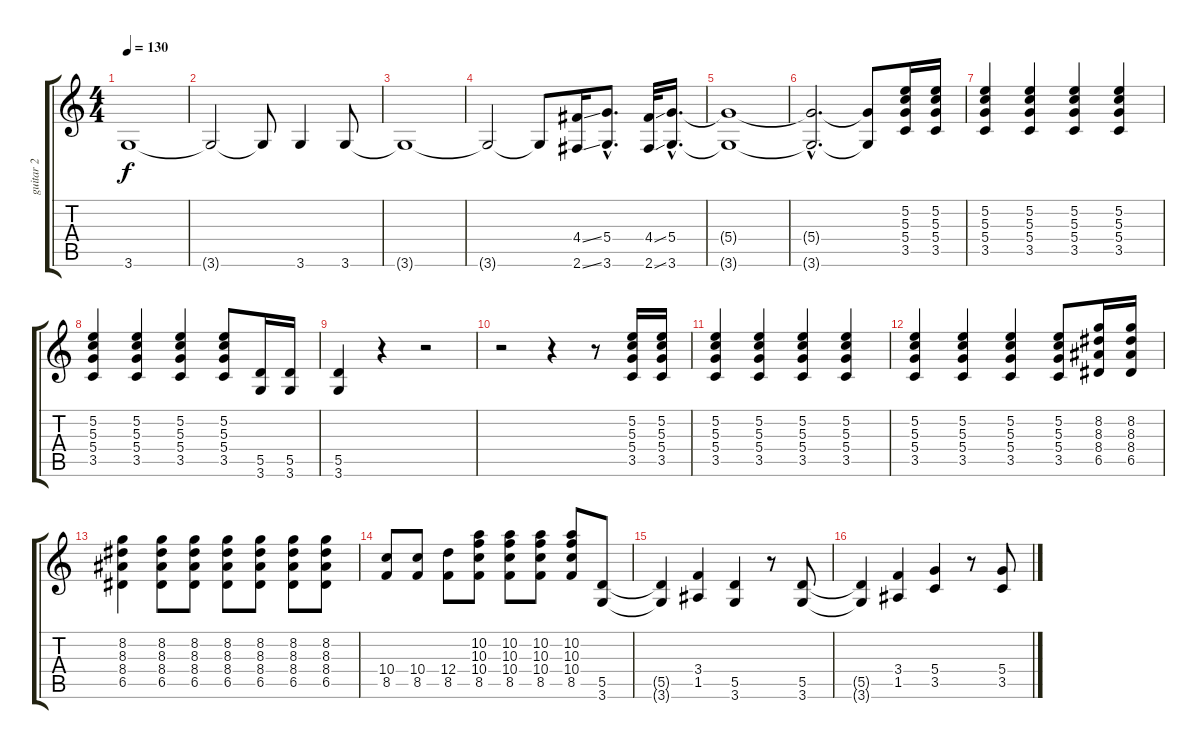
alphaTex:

\track ("guitar 2" "guitar 2") {instrument overdrivenguitar}
\staff {score tabs}
\tuning (E4 B3 G3 D3 A2 E2) {hide}
\ts (4 4)
\tempo 130
\clef g2
\ks c
3.6{t}.1{dy f} |
3.6{t}.2 3.6{t}.8 3.6.4 3.6.8 |
3.6{t}.1 |
3.6{t}.2 3.6{t}.8 (4.4{ss} 2.6{ss}).16 (5.4{hac} 3.6{hac}).8{d} (4.4{ss} 2.6{ss}).32 (5.4{hac} 3.6{hac}).16{d} |
(5.4{t} 3.6{t}).1 |
(5.4{hac t} 3.6{hac t}).2{d} (5.4{t} 3.6{t}).8 (5.2 5.3 5.4 3.5).16 (5.2 5.3 5.4 3.5).16 |
(5.2 5.3 5.4 3.5).4 (5.2 5.3 5.4 3.5).4 (5.2 5.3 5.4 3.5).4 (5.2 5.3 5.4 3.5).4 |
(5.2 5.3 5.4 3.5).4 (5.2 5.3 5.4 3.5).4 (5.2 5.3 5.4 3.5).4 (5.2 5.3 5.4 3.5).8 (5.5 3.6).16 (5.5 3.6).16 |
(5.5 3.6).4 r.4 r.2 |
r.2 r.4 r.8 (5.2 5.3 5.4 3.5).16 (5.2 5.3 5.4 3.5).16 |
(5.2 5.3 5.4 3.5).4 (5.2 5.3 5.4 3.5).4 (5.2 5.3 5.4 3.5).4 (5.2 5.3 5.4 3.5).4 |
(5.2 5.3 5.4 3.5).4 (5.2 5.3 5.4 3.5).4 (5.2 5.3 5.4 3.5).4 (5.2 5.3 5.4 3.5).8 (8.2 8.3 8.4 6.5).16 (8.2 8.3 8.4 6.5).16 |
(8.2 8.3 8.4 6.5).4 (8.2 8.3 8.4 6.5).8 (8.2 8.3 8.4 6.5).8 (8.2 8.3 8.4 6.5).8 (8.2 8.3 8.4 6.5).8 (8.2 8.3 8.4 6.5).8 (8.2 8.3 8.4 6.5).8 |
(10.4 8.5).8 (10.4 8.5).8 (12.4 8.5).8 (10.2 10.3 10.4 8.5).8 (10.2 10.3 10.4 8.5).8 (10.2 10.3 10.4 8.5).8 (10.2 10.3 10.4 8.5).8 (5.5 3.6).8 |
(5.5{t} 3.6{t}).4 (3.4 1.5).4 (5.5 3.6).4 r.8 (5.5 3.6).8 |
(5.5{t} 3.6{t}).4 (3.4 1.5).4 (5.4 3.5).4 r.8 (5.4 3.5).8
